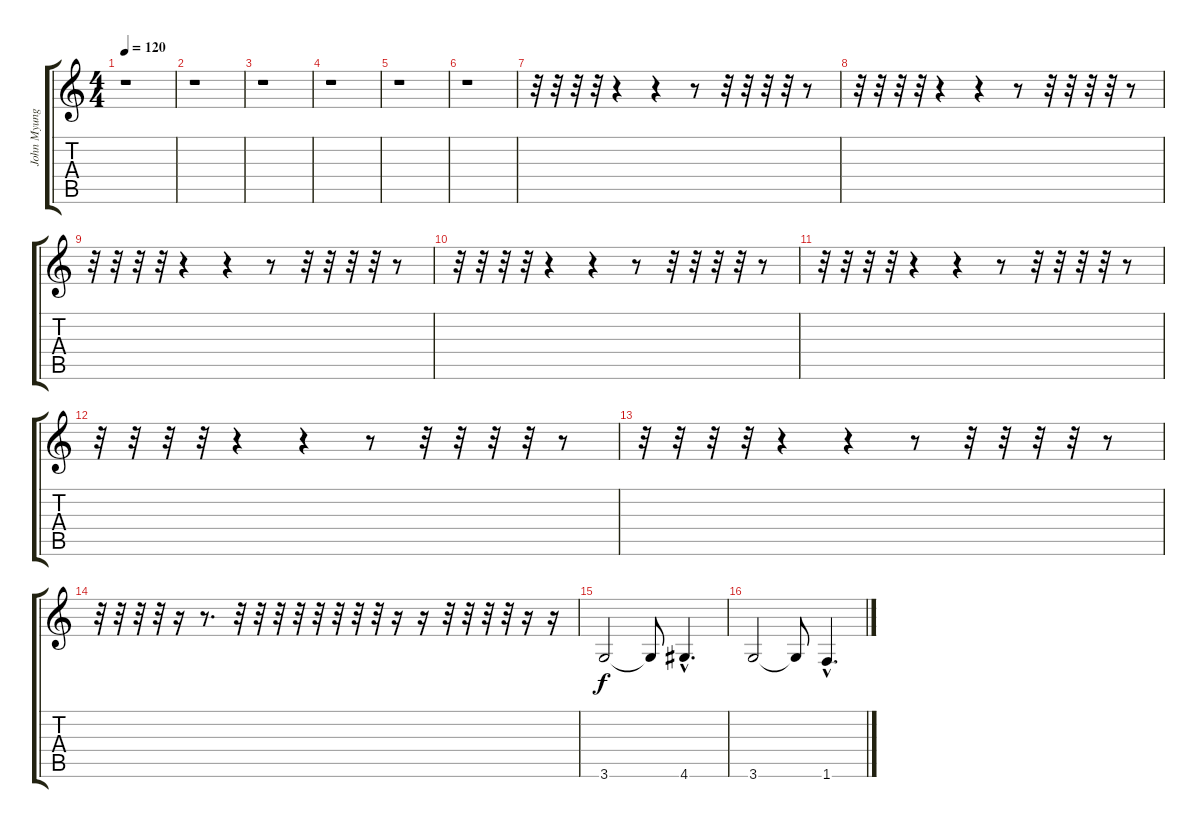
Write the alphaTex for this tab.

\track ("John Myung - Basse" "John Myung") {instrument electricbassfinger}
\staff {score tabs}
\tuning (E4 B3 G3 D3 A2 E2) {hide}
\ts (4 4)
\tempo 120
\clef g2
\ks c
r.1{dy f instrument electricbassfinger} |
r.1 |
r.1 |
r.1 |
r.1 |
r.1 |
r.32{volume 7} r.32 r.32 r.32 r.4 r.4 r.8 r.32 r.32 r.32 r.32 r.8 |
r.32 r.32 r.32 r.32 r.4 r.4 r.8 r.32 r.32 r.32 r.32 r.8 |
r.32 r.32 r.32 r.32 r.4 r.4 r.8 r.32 r.32 r.32 r.32 r.8 |
r.32 r.32 r.32 r.32 r.4 r.4 r.8 r.32 r.32 r.32 r.32 r.8 |
r.32 r.32 r.32 r.32 r.4 r.4 r.8 r.32 r.32 r.32 r.32 r.8 |
r.32 r.32 r.32 r.32 r.4 r.4 r.8 r.32 r.32 r.32 r.32 r.8 |
r.32{volume 7} r.32 r.32 r.32 r.4 r.4{volume 7} r.8{volume 7} r.32{volume 8} r.32 r.32 r.32{volume 8} r.8 |
r.32{volume 8} r.32 r.32 r.32{volume 8} r.16 r.8{d} r.32{volume 8} r.32 r.32 r.32 r.32{volume 8} r.32 r.32 r.32 r.16{volume 8} r.16 r.32{volume 8} r.32 r.32 r.32 r.16{volume 9} r.16 |
3.6.2{volume 9} 3.6{t}.8 4.6{hac}.4{d volume 9} |
3.6.2 3.6{t}.8 1.6{hac}.4{d}
